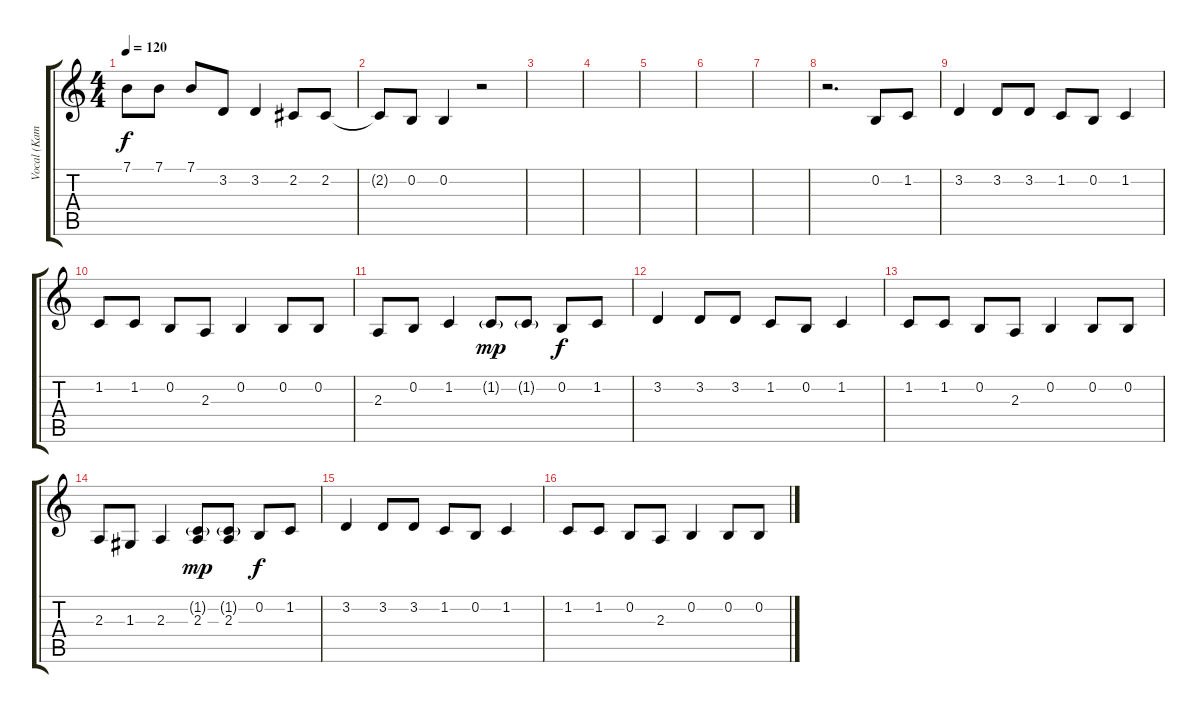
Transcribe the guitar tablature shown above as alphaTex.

\track ("Vocal (Kamal)" "Vocal (Kam") {instrument oboe}
\staff {score tabs}
\tuning (E4 B3 G3 D3 A2 E2) {hide}
\ts (4 4)
\tempo 120
\clef g2
\ks c
7.1.8{dy f} 7.1.8 7.1.8 3.2.8 3.2.4 2.2.8 2.2.8 |
2.2{t}.8 0.2.8 0.2.4 r.2 |
|
|
|
|
|
r.2{d} 0.2.8 1.2.8 |
3.2.4 3.2.8 3.2.8 1.2.8 0.2.8 1.2.4 |
1.2.8 1.2.8 0.2.8 2.3.8 0.2.4 0.2.8 0.2.8 |
2.3.8 0.2.8 1.2.4 1.2{g}.8{dy mp} 1.2{g}.8 0.2.8{dy f} 1.2.8 |
3.2.4 3.2.8 3.2.8 1.2.8 0.2.8 1.2.4 |
1.2.8 1.2.8 0.2.8 2.3.8 0.2.4 0.2.8 0.2.8 |
2.3.8 1.3.8 2.3.4 (1.2{g} 2.3).8{dy mp} (1.2{g} 2.3).8 0.2.8{dy f} 1.2.8 |
3.2.4 3.2.8 3.2.8 1.2.8 0.2.8 1.2.4 |
1.2.8 1.2.8 0.2.8 2.3.8 0.2.4 0.2.8 0.2.8
